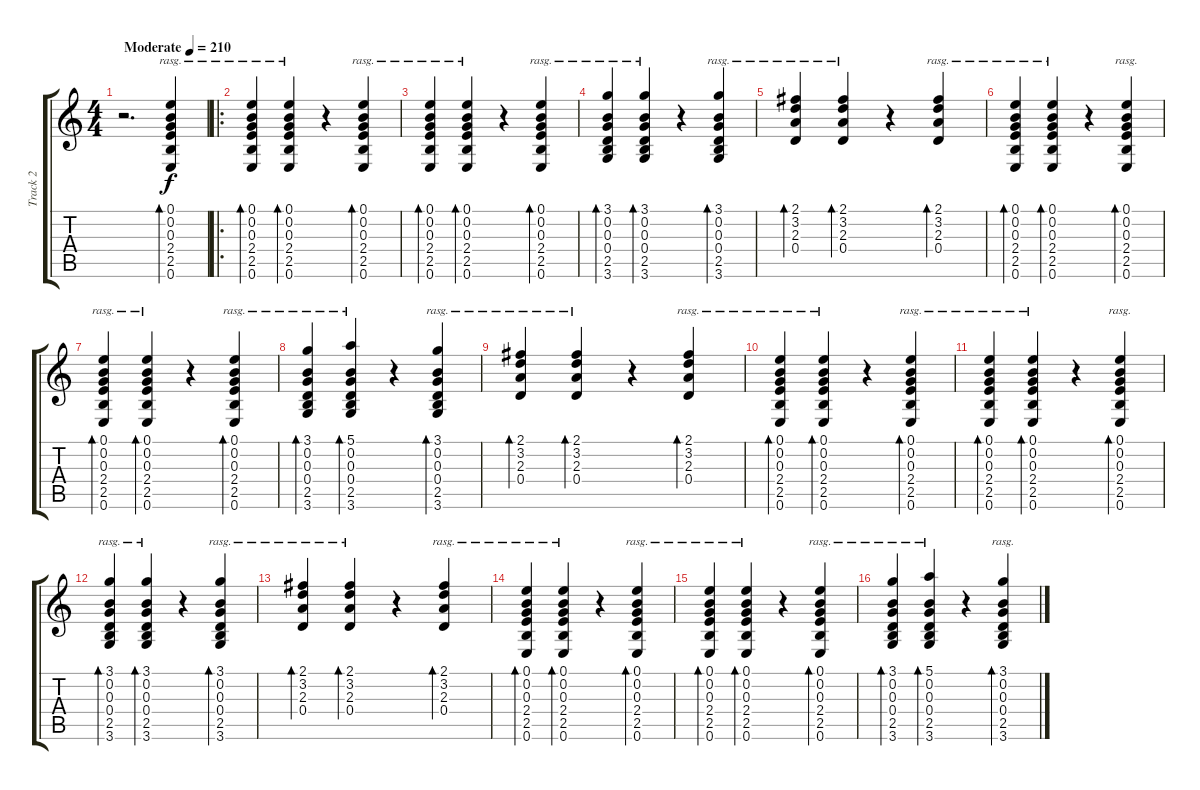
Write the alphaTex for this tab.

\track ("Track 2" "Track 2") {instrument acousticguitarsteel}
\staff {score tabs}
\tuning (E4 B3 G3 D3 A2 E2) {hide}
\ts (4 4)
\tempo (210 "Moderate")
\clef g2
\ks c
r.2{d dy f instrument acousticguitarsteel} (0.1 0.2 0.3 2.4 2.5 0.6).4{bd 240 rasg ii} |
\ro
(0.1 0.2 0.3 2.4 2.5 0.6).4{bd 240 rasg ii} (0.1 0.2 0.3 2.4 2.5 0.6).4{bd 240 rasg ii} r.4 (0.1 0.2 0.3 2.4 2.5 0.6).4{bd 240 rasg ii} |
(0.1 0.2 0.3 2.4 2.5 0.6).4{bd 240 rasg ii} (0.1 0.2 0.3 2.4 2.5 0.6).4{bd 240 rasg ii} r.4 (0.1 0.2 0.3 2.4 2.5 0.6).4{bd 240 rasg ii} |
(3.1 0.2 0.3 0.4 2.5 3.6).4{bd 240 rasg ii} (3.1 0.2 0.3 0.4 2.5 3.6).4{bd 240 rasg ii} r.4 (3.1 0.2 0.3 0.4 2.5 3.6).4{bd 240 rasg ii} |
(2.1 3.2 2.3 0.4).4{bd 240 rasg ii} (2.1 3.2 2.3 0.4).4{bd 240 rasg ii} r.4 (2.1 3.2 2.3 0.4).4{bd 240 rasg ii} |
(0.1 0.2 0.3 2.4 2.5 0.6).4{bd 240 rasg ii} (0.1 0.2 0.3 2.4 2.5 0.6).4{bd 240 rasg ii} r.4 (0.1 0.2 0.3 2.4 2.5 0.6).4{bd 240 rasg ii} |
(0.1 0.2 0.3 2.4 2.5 0.6).4{bd 240 rasg ii} (0.1 0.2 0.3 2.4 2.5 0.6).4{bd 240 rasg ii} r.4 (0.1 0.2 0.3 2.4 2.5 0.6).4{bd 240 rasg ii} |
(3.1 0.2 0.3 0.4 2.5 3.6).4{bd 240 rasg ii} (5.1 0.2 0.3 0.4 2.5 3.6).4{bd 240 rasg ii} r.4 (3.1 0.2 0.3 0.4 2.5 3.6).4{bd 240 rasg ii} |
(2.1 3.2 2.3 0.4).4{bd 240 rasg ii} (2.1 3.2 2.3 0.4).4{bd 240 rasg ii} r.4 (2.1 3.2 2.3 0.4).4{bd 240 rasg ii} |
(0.1 0.2 0.3 2.4 2.5 0.6).4{bd 240 rasg ii} (0.1 0.2 0.3 2.4 2.5 0.6).4{bd 240 rasg ii} r.4 (0.1 0.2 0.3 2.4 2.5 0.6).4{bd 240 rasg ii} |
(0.1 0.2 0.3 2.4 2.5 0.6).4{bd 240 rasg ii} (0.1 0.2 0.3 2.4 2.5 0.6).4{bd 240 rasg ii} r.4 (0.1 0.2 0.3 2.4 2.5 0.6).4{bd 240 rasg ii} |
(3.1 0.2 0.3 0.4 2.5 3.6).4{bd 240 rasg ii} (3.1 0.2 0.3 0.4 2.5 3.6).4{bd 240 rasg ii} r.4 (3.1 0.2 0.3 0.4 2.5 3.6).4{bd 240 rasg ii} |
(2.1 3.2 2.3 0.4).4{bd 240 rasg ii} (2.1 3.2 2.3 0.4).4{bd 240 rasg ii} r.4 (2.1 3.2 2.3 0.4).4{bd 240 rasg ii} |
(0.1 0.2 0.3 2.4 2.5 0.6).4{bd 240 rasg ii} (0.1 0.2 0.3 2.4 2.5 0.6).4{bd 240 rasg ii} r.4 (0.1 0.2 0.3 2.4 2.5 0.6).4{bd 240 rasg ii} |
(0.1 0.2 0.3 2.4 2.5 0.6).4{bd 240 rasg ii} (0.1 0.2 0.3 2.4 2.5 0.6).4{bd 240 rasg ii} r.4 (0.1 0.2 0.3 2.4 2.5 0.6).4{bd 240 rasg ii} |
(3.1 0.2 0.3 0.4 2.5 3.6).4{bd 240 rasg ii} (5.1 0.2 0.3 0.4 2.5 3.6).4{bd 240 rasg ii} r.4 (3.1 0.2 0.3 0.4 2.5 3.6).4{bd 240 rasg ii}
